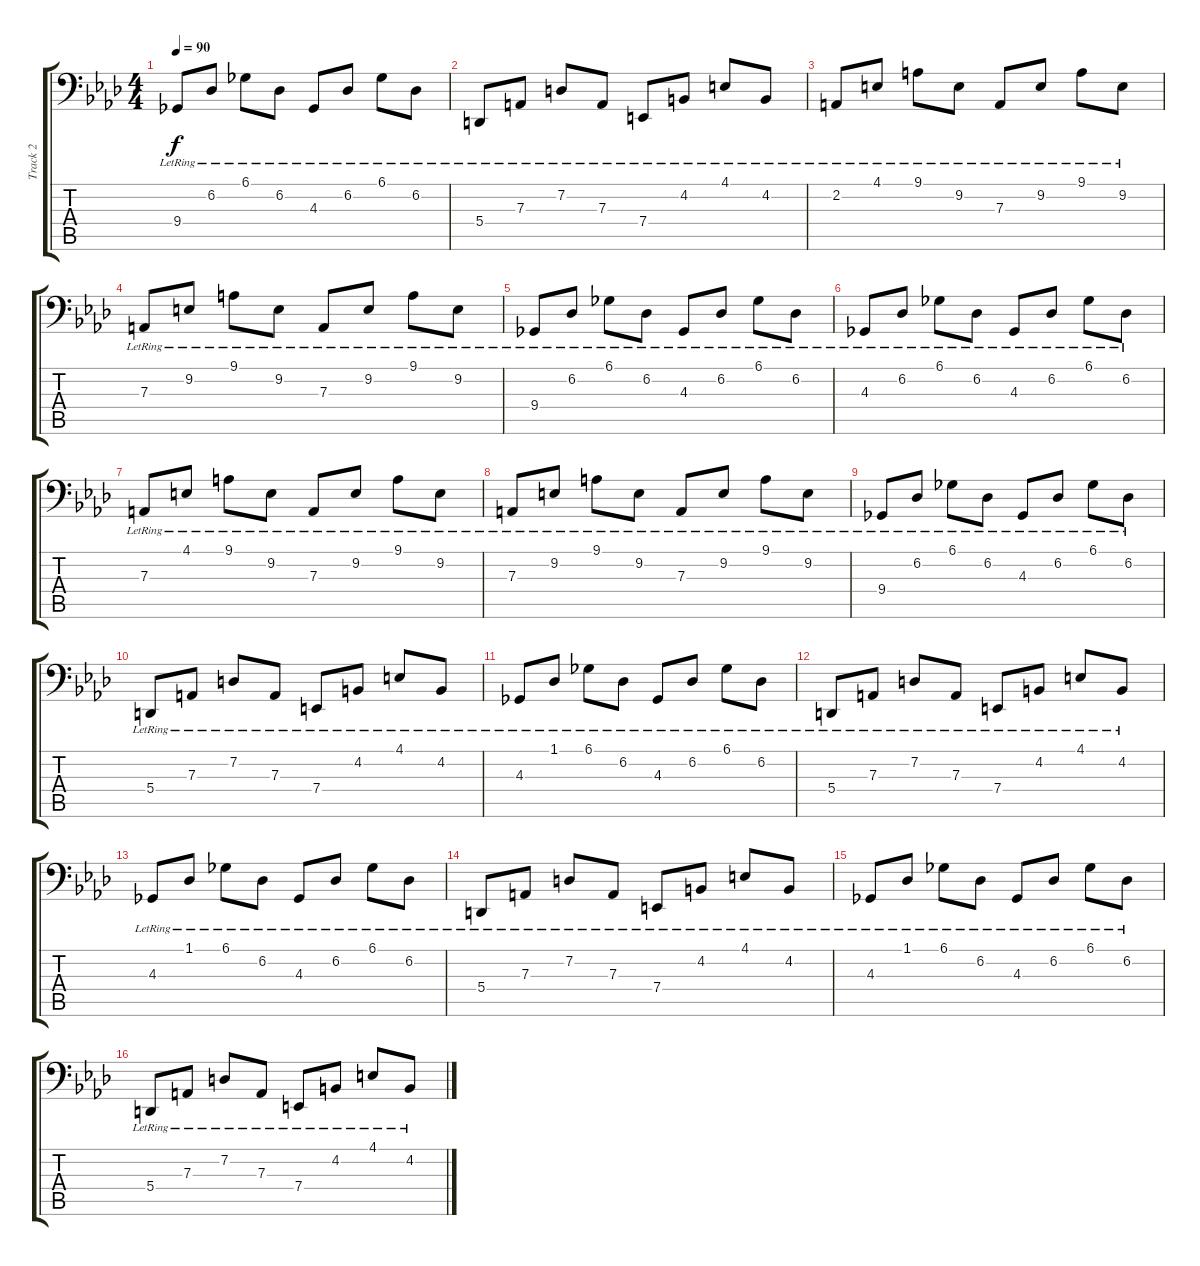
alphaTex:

\track ("Track 2" "Track 2") {instrument acousticgrandpiano}
\staff {score tabs}
\tuning (C3 G2 D2 A1 E1 B0) {hide}
\ts (4 4)
\tempo 90
\clef f4
\ks ab
9.4{lr}.8{dy f} 6.2{lr}.8 6.1{lr}.8 6.2{lr}.8 4.3{lr}.8 6.2{lr}.8 6.1{lr}.8 6.2{lr}.8 |
5.4{lr}.8 7.3{lr}.8 7.2{lr}.8 7.3{lr}.8 7.4{lr}.8 4.2{lr}.8 4.1{lr}.8 4.2{lr}.8 |
2.2{lr}.8 4.1{lr}.8 9.1{lr}.8 9.2{lr}.8 7.3{lr}.8 9.2{lr}.8 9.1{lr}.8 9.2{lr}.8 |
7.3{lr}.8 9.2{lr}.8 9.1{lr}.8 9.2{lr}.8 7.3{lr}.8 9.2{lr}.8 9.1{lr}.8 9.2{lr}.8 |
9.4{lr}.8 6.2{lr}.8 6.1{lr}.8 6.2{lr}.8 4.3{lr}.8 6.2{lr}.8 6.1{lr}.8 6.2{lr}.8 |
4.3{lr}.8 6.2{lr}.8 6.1{lr}.8 6.2{lr}.8 4.3{lr}.8 6.2{lr}.8 6.1{lr}.8 6.2{lr}.8 |
7.3{lr}.8 4.1{lr}.8 9.1{lr}.8 9.2{lr}.8 7.3{lr}.8 9.2{lr}.8 9.1{lr}.8 9.2{lr}.8 |
7.3{lr}.8 9.2{lr}.8 9.1{lr}.8 9.2{lr}.8 7.3{lr}.8 9.2{lr}.8 9.1{lr}.8 9.2{lr}.8 |
9.4{lr}.8 6.2{lr}.8 6.1{lr}.8 6.2{lr}.8 4.3{lr}.8 6.2{lr}.8 6.1{lr}.8 6.2{lr}.8 |
5.4{lr}.8 7.3{lr}.8 7.2{lr}.8 7.3{lr}.8 7.4{lr}.8 4.2{lr}.8 4.1{lr}.8 4.2{lr}.8 |
4.3{lr}.8 1.1{lr}.8 6.1{lr}.8 6.2{lr}.8 4.3{lr}.8 6.2{lr}.8 6.1{lr}.8 6.2{lr}.8 |
5.4{lr}.8 7.3{lr}.8 7.2{lr}.8 7.3{lr}.8 7.4{lr}.8 4.2{lr}.8 4.1{lr}.8 4.2{lr}.8 |
4.3{lr}.8 1.1{lr}.8 6.1{lr}.8 6.2{lr}.8 4.3{lr}.8 6.2{lr}.8 6.1{lr}.8 6.2{lr}.8 |
5.4{lr}.8 7.3{lr}.8 7.2{lr}.8 7.3{lr}.8 7.4{lr}.8 4.2{lr}.8 4.1{lr}.8 4.2{lr}.8 |
4.3{lr}.8 1.1{lr}.8 6.1{lr}.8 6.2{lr}.8 4.3{lr}.8 6.2{lr}.8 6.1{lr}.8 6.2{lr}.8 |
5.4{lr}.8 7.3{lr}.8 7.2{lr}.8 7.3{lr}.8 7.4{lr}.8 4.2{lr}.8 4.1{lr}.8 4.2{lr}.8
